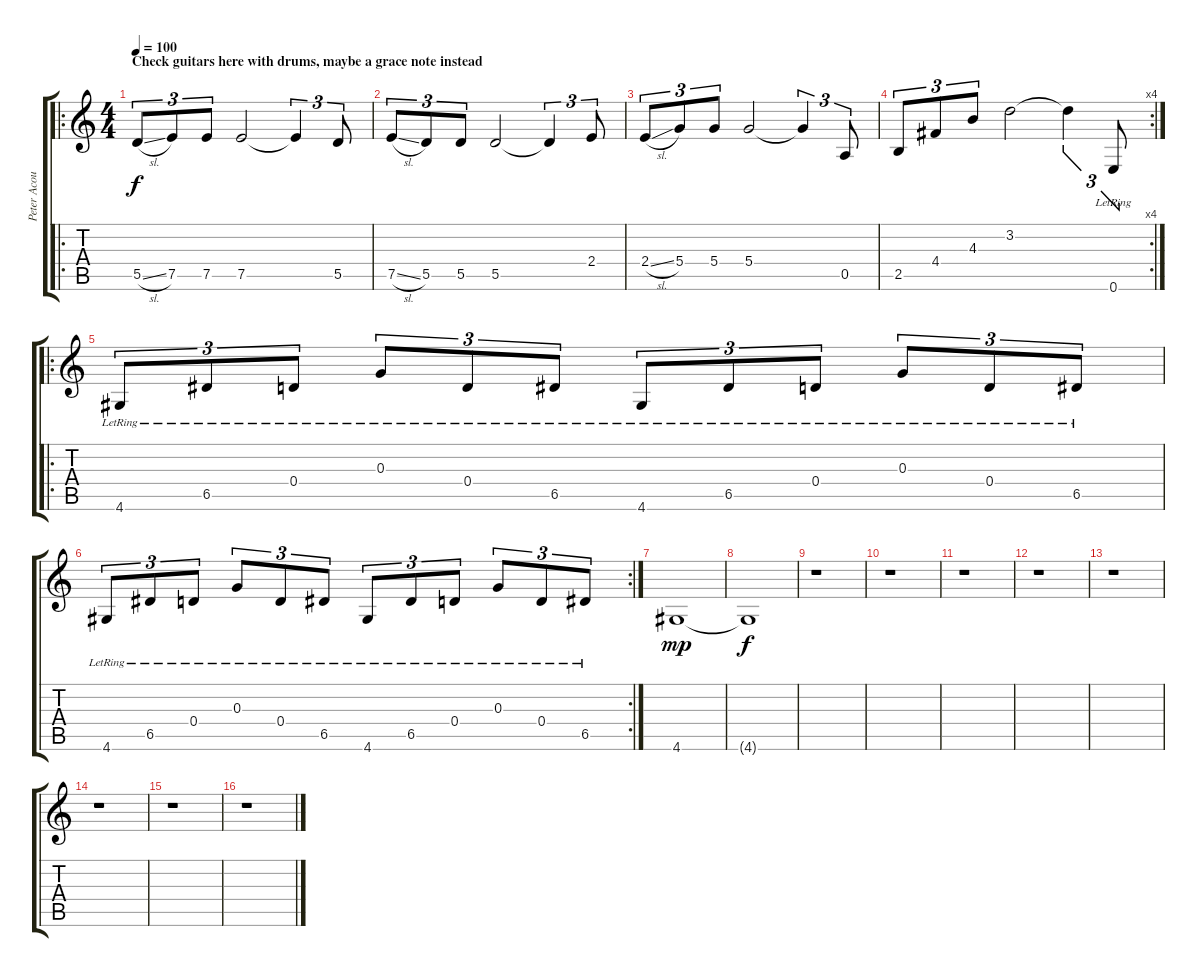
\track ("Peter Acoustic" "Peter Acou") {instrument acousticguitarnylon}
\staff {score tabs}
\tuning (E4 B3 G3 D3 A2 E2) {hide}
\ro
\ts (4 4)
\section ("" "Check guitars here with drums, maybe a grace note instead")
\tempo 100
\clef g2
\ks c
5.5{sl}.8{tu (3 2) dy f} 7.5.8{tu (3 2)} 7.5.8{tu (3 2)} 7.5.2 7.5{t}.4{tu (3 2)} 5.5.8{tu (3 2)} |
7.5{sl}.8{tu (3 2)} 5.5.8{tu (3 2)} 5.5.8{tu (3 2)} 5.5.2 5.5{t}.4{tu (3 2)} 2.4.8{tu (3 2)} |
2.4{sl}.8{tu (3 2)} 5.4.8{tu (3 2)} 5.4.8{tu (3 2)} 5.4.2 5.4{t}.4{tu (3 2)} 0.5.8{tu (3 2)} |
\rc 4
2.5.8{tu (3 2)} 4.4.8{tu (3 2)} 4.3.8{tu (3 2)} 3.2.2 3.2{t}.4{tu (3 2)} 0.6{lr}.8{tu (3 2)} |
\ro
4.6{lr}.8{tu (3 2)} 6.5{lr}.8{tu (3 2)} 0.4{lr}.8{tu (3 2)} 0.3{lr}.8{tu (3 2)} 0.4{lr}.8{tu (3 2)} 6.5{lr}.8{tu (3 2)} 4.6{lr}.8{tu (3 2)} 6.5{lr}.8{tu (3 2)} 0.4{lr}.8{tu (3 2)} 0.3{lr}.8{tu (3 2)} 0.4{lr}.8{tu (3 2)} 6.5{lr}.8{tu (3 2)} |
\rc 2
4.6{lr}.8{tu (3 2)} 6.5{lr}.8{tu (3 2)} 0.4{lr}.8{tu (3 2)} 0.3{lr}.8{tu (3 2)} 0.4{lr}.8{tu (3 2)} 6.5{lr}.8{tu (3 2)} 4.6{lr}.8{tu (3 2)} 6.5{lr}.8{tu (3 2)} 0.4{lr}.8{tu (3 2)} 0.3{lr}.8{tu (3 2)} 0.4{lr}.8{tu (3 2)} 6.5{lr}.8{tu (3 2)} |
4.6.1{dy mp} |
4.6{t}.1{dy f} |
r.1 |
r.1 |
r.1 |
r.1 |
r.1 |
r.1 |
r.1 |
r.1
